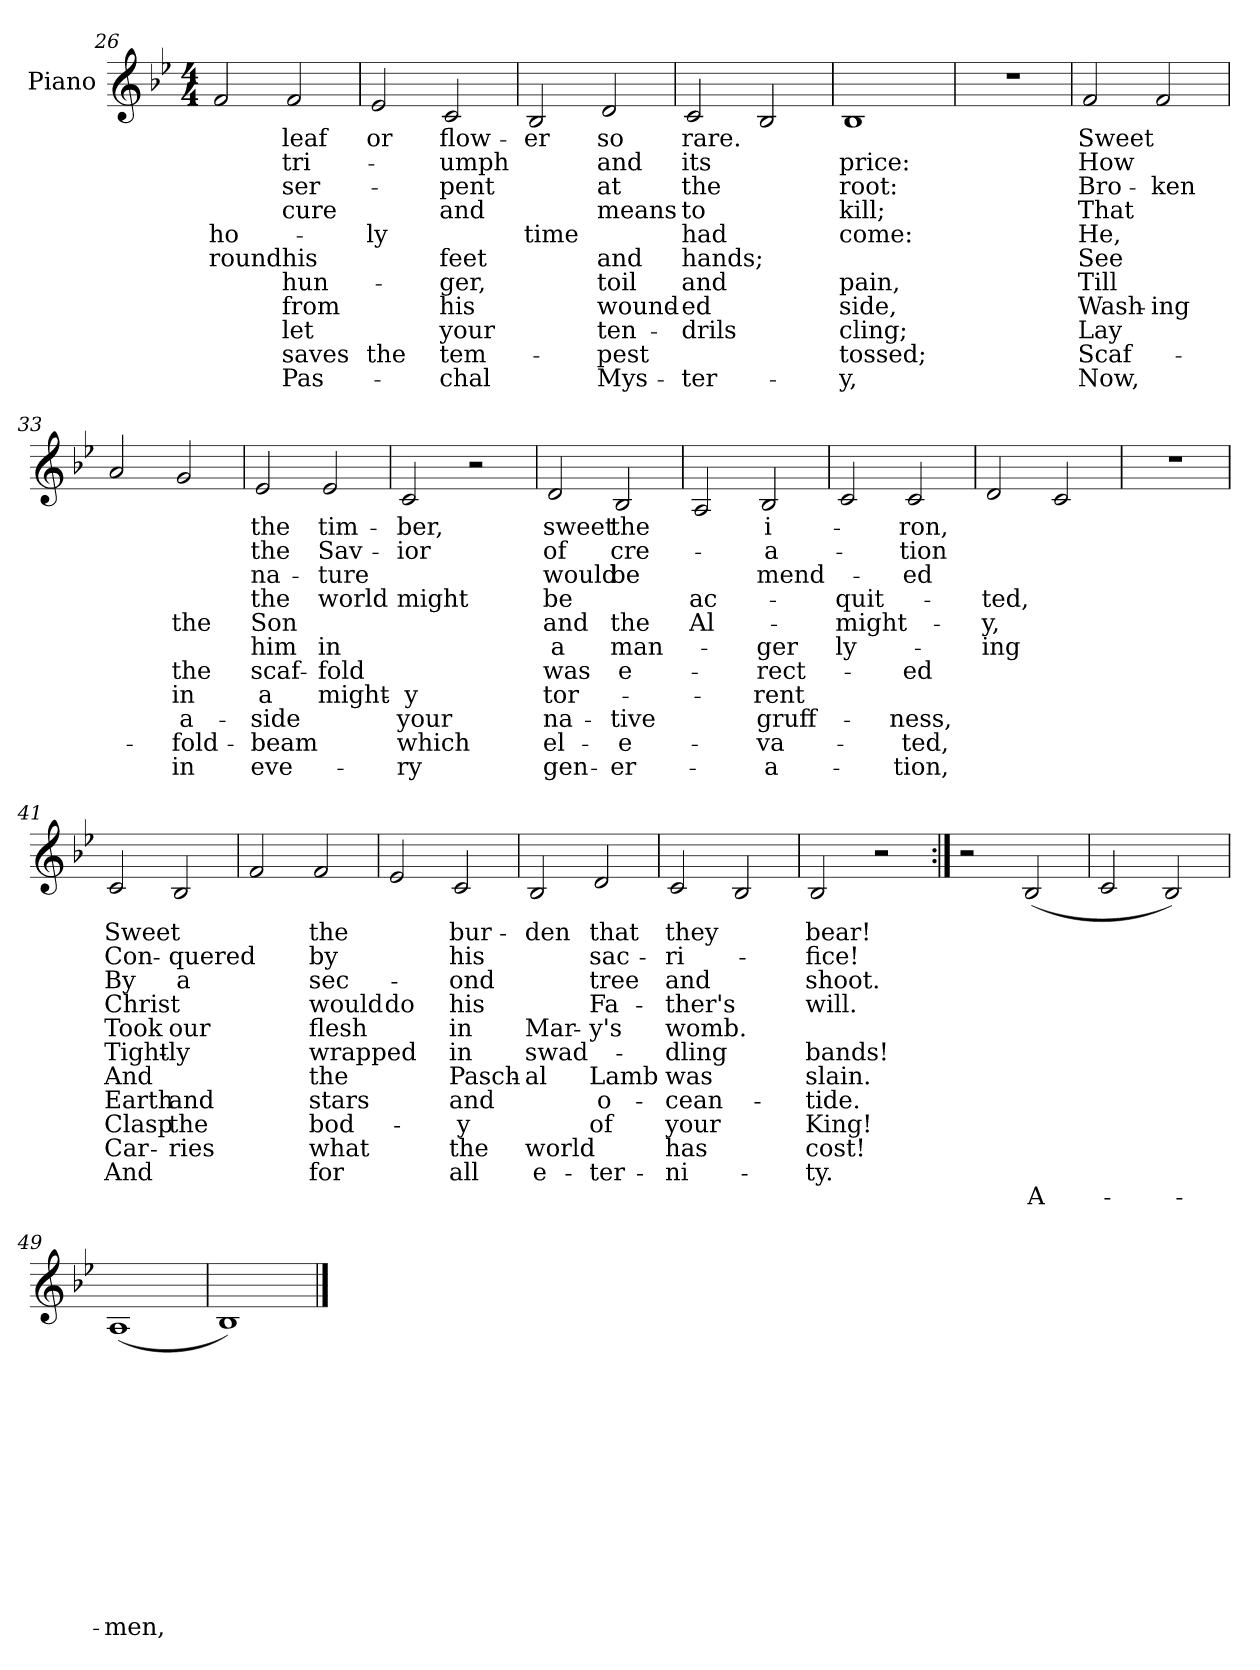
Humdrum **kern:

**kern	**text	**text	**text	**text	**text	**text	**text	**text	**text	**text	**text	**text
*part1	*part1	*part1	*part1	*part1	*part1	*part1	*part1	*part1	*part1	*part1	*part1	*part1
*staff1	*staff1	*staff1	*staff1	*staff1	*staff1	*staff1	*staff1	*staff1	*staff1	*staff1	*staff1	*staff1
*I"Piano	*	*	*	*	*	*	*	*	*	*	*	*
*I'Pno.	*	*	*	*	*	*	*	*	*	*	*	*
*clefG2	*	*	*	*	*	*	*	*	*	*	*	*
*k[b-e-]	*	*	*	*	*	*	*	*	*	*	*	*
*M4/4	*	*	*	*	*	*	*	*	*	*	*	*
=26	=26	=26	=26	=26	=26	=26	=26	=26	=26	=26	=26	=26
2f/	.	.	.	.	ho-	-round	.	.	.	.	.	.
2f/	leaf	tri-	ser-	cure	.	his	hun-	from	let	saves	Pas-	.
=27	=27	=27	=27	=27	=27	=27	=27	=27	=27	=27	=27	=27
2e-/	or	.	.	.	-ly	.	.	.	.	the	.	.
2c/	flow-	-umph	-pent	and	.	feet	-ger,	his	your	tem-	-chal	.
!!LO:PB:g=z
=28	=28	=28	=28	=28	=28	=28	=28	=28	=28	=28	=28	=28
2B-/	-er	.	.	.	time	.	.	.	.	.	.	.
2d/	so	and	at	means	.	and	toil	wound-	ten-	-pest	Mys-	.
=29	=29	=29	=29	=29	=29	=29	=29	=29	=29	=29	=29	=29
2c/	rare.	its	the	to	had	hands;	and	-ed	-drils	.	-ter-	.
2B-/	.	.	.	.	.	.	.	.	.	.	.	.
=30	=30	=30	=30	=30	=30	=30	=30	=30	=30	=30	=30	=30
1B-	.	price:	root:	kill;	come:	.	pain,	side,	cling;	tossed;	-y,	.
=31	=31	=31	=31	=31	=31	=31	=31	=31	=31	=31	=31	=31
1r	.	.	.	.	.	.	.	.	.	.	.	.
=32	=32	=32	=32	=32	=32	=32	=32	=32	=32	=32	=32	=32
2f/	Sweet	How	Bro-	That	He,	See	Till	Wash-	Lay	Scaf-	Now,	.
2f/	.	.	-ken	.	.	.	.	-ing	.	.	.	.
=33	=33	=33	=33	=33	=33	=33	=33	=33	=33	=33	=33	=33
2a/	.	.	.	.	.	.	.	.	.	.	.	.
2g/	.	.	.	.	the	.	the	in	a-	-fold-	in	.
=34	=34	=34	=34	=34	=34	=34	=34	=34	=34	=34	=34	=34
2e-/	the	the	na-	the	Son	him	scaf-	a	-side	-beam	eve-	.
2e-/	tim-	Sav-	-ture	world	.	in	-fold	might-	.	.	.	.
=35	=35	=35	=35	=35	=35	=35	=35	=35	=35	=35	=35	=35
2c/	-ber,	-ior	.	might	.	.	.	-y	your	which	-ry	.
2r	.	.	.	.	.	.	.	.	.	.	.	.
=36	=36	=36	=36	=36	=36	=36	=36	=36	=36	=36	=36	=36
2d/	sweet	of	would	be	and	a	was	tor-	na-	el-	gen-	.
2B-/	the	cre-	be	.	the	man-	e-	.	-tive	-e-	-er-	.
!!LO:LB:g=z
=37	=37	=37	=37	=37	=37	=37	=37	=37	=37	=37	=37	=37
2A/	.	.	.	ac-	Al-	.	.	.	.	.	.	.
2B-/	i-	-a-	mend-	.	.	-ger	-rect-	-rent	gruff-	-va-	-a-	.
=38	=38	=38	=38	=38	=38	=38	=38	=38	=38	=38	=38	=38
2c/	.	.	.	-quit-	-might-	ly-	.	.	.	.	.	.
2c/	-ron,	-tion	-ed	.	.	.	-ed	.	-ness,	-ted,	-tion,	.
=39	=39	=39	=39	=39	=39	=39	=39	=39	=39	=39	=39	=39
2d/	.	.	.	-ted,	-y,	-ing	.	.	.	.	.	.
2c/	.	.	.	.	.	.	.	.	.	.	.	.
=40	=40	=40	=40	=40	=40	=40	=40	=40	=40	=40	=40	=40
1r	.	.	.	.	.	.	.	.	.	.	.	.
=41	=41	=41	=41	=41	=41	=41	=41	=41	=41	=41	=41	=41
2c/	Sweet	Con-	By	Christ	Took	Tight-	And	Earth	Clasp	Car-	And	.
2B-/	.	-quered	a	.	our	-ly	.	and	the	-ries	.	.
=42	=42	=42	=42	=42	=42	=42	=42	=42	=42	=42	=42	=42
2f/	.	.	.	.	.	.	.	.	.	.	.	.
2f/	the	by	sec-	would	flesh	wrapped	the	stars	bod-	what	for	.
=43	=43	=43	=43	=43	=43	=43	=43	=43	=43	=43	=43	=43
2e-/	.	.	.	do	.	.	.	.	.	.	.	.
2c/	bur-	his	-ond	his	in	in	Pasch-	and	-y	the	all	.
=44	=44	=44	=44	=44	=44	=44	=44	=44	=44	=44	=44	=44
2B-/	-den	.	.	.	Mar-	swad-	-al	.	.	world	e-	.
2d/	that	sac-	tree	Fa-	-y's	.	Lamb	o-	of	.	-ter-	.
=45	=45	=45	=45	=45	=45	=45	=45	=45	=45	=45	=45	=45
2c/	they	-ri-	and	-ther's	womb.	-dling	was	-cean-	your	has	-ni-	.
2B-/	.	.	.	.	.	.	.	.	.	.	.	.
!!LO:LB:g=z
=46	=46	=46	=46	=46	=46	=46	=46	=46	=46	=46	=46	=46
2B-/	bear!	-fice!	shoot.	will.	.	bands!	slain.	-tide.	King!	cost!	-ty.	.
2r	.	.	.	.	.	.	.	.	.	.	.	.
=47:|!	=47:|!	=47:|!	=47:|!	=47:|!	=47:|!	=47:|!	=47:|!	=47:|!	=47:|!	=47:|!	=47:|!	=47:|!
2r	.	.	.	.	.	.	.	.	.	.	.	.
(>2B-/	.	.	.	.	.	.	.	.	.	.	.	A-
=48	=48	=48	=48	=48	=48	=48	=48	=48	=48	=48	=48	=48
2c/	.	.	.	.	.	.	.	.	.	.	.	.
2B-/)	.	.	.	.	.	.	.	.	.	.	.	.
=49	=49	=49	=49	=49	=49	=49	=49	=49	=49	=49	=49	=49
(<1A	.	.	.	.	.	.	.	.	.	.	.	-men,
=50	=50	=50	=50	=50	=50	=50	=50	=50	=50	=50	=50	=50
1B-)	.	.	.	.	.	.	.	.	.	.	.	.
==	==	==	==	==	==	==	==	==	==	==	==	==
*-	*-	*-	*-	*-	*-	*-	*-	*-	*-	*-	*-	*-
